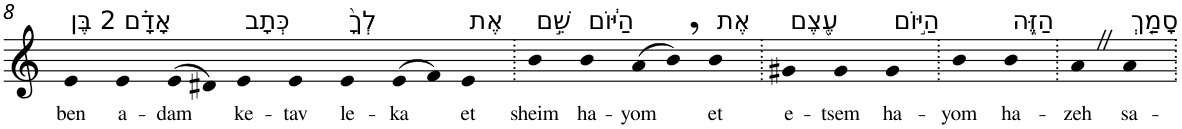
**kern	**text
*part1	*part1
*staff1	*staff1
*I"Piano	*
*I'Pno	*
!!LO:PB:g=z
*clefG2	*
*k[]	*
=8	=8
!LO:TX:a:t=2 בֶּן	!
!	!LO:LY:b
4e	ben
!LO:TX:a:t=אָדָ֗ם	!
!	!LO:LY:b
4e	a-
!	!LO:LY:b
(>8e	-dam
8d#X)	.
!LO:TX:a:t=כְּתָב	!
!	!LO:LY:b
4e	ke-
!	!LO:LY:b
4e	-tav
!LO:TX:a:t=לְךָ֙	!
!	!LO:LY:b
4e	le-
!	!LO:LY:b
(>8e	-ka
8f)	.
!LO:TX:a:t=אֶת	!
!	!LO:LY:b
4e	et
=9.	=9.
!LO:TX:a:t=שֵׁ֣ם	!
!	!LO:LY:b
4b	sheim
!LO:TX:a:t=הַיּ֔וֹם	!
!	!LO:LY:b
4b	ha-
!	!LO:LY:b
(>8a	-yom
8b,)	.
!LO:TX:a:t=אֶת	!
!	!LO:LY:b
4b	et
=10.	=10.
!LO:TX:a:t=עֶ֖צֶם	!
!	!LO:LY:b
4g#X	e-
!	!LO:LY:b
4g#	-tsem
!LO:TX:a:t=הַיּ֣וֹם	!
!	!LO:LY:b
4g#	ha-
=11.	=11.
!	!LO:LY:b
4b	-yom
!LO:TX:a:t=הַזֶּ֑ה	!
!	!LO:LY:b
4b	ha-
=12.	=12.
!	!LO:LY:b
4aZ	-zeh
!LO:TX:a:t=סָמַ֤ךְ	!
!	!LO:LY:b
4a	sa-
=.	=.
*-	*-
